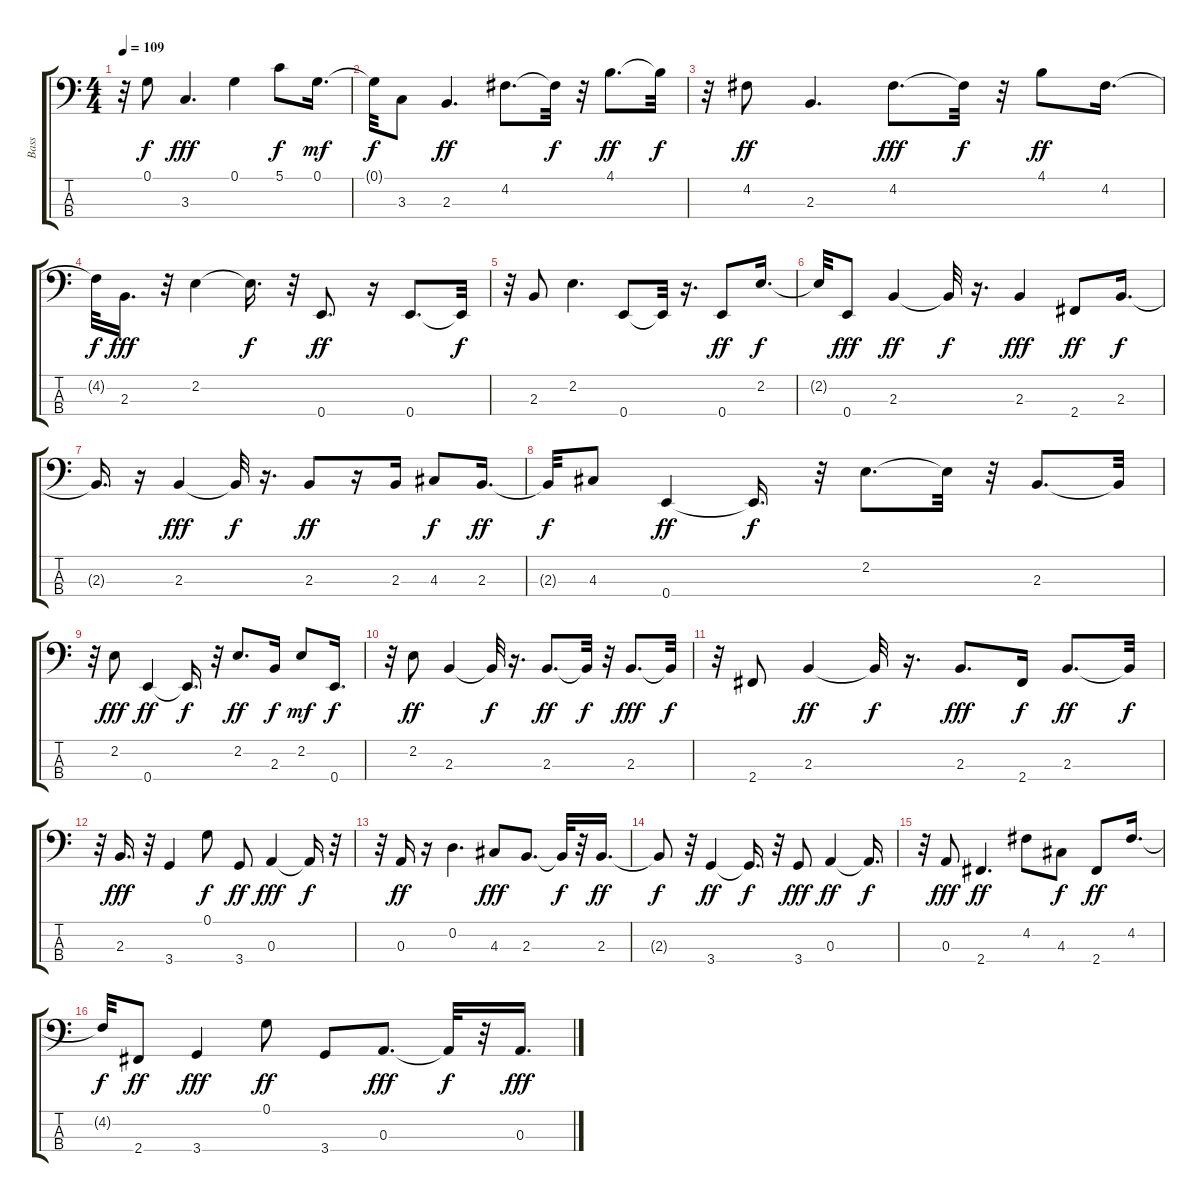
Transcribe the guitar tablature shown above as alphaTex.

\track ("Bass" "Bass") {instrument electricbassfinger}
\staff {score tabs}
\tuning (G2 D2 A1 E1) {hide}
\ts (4 4)
\tempo 109
\clef f4
\ks c
r.32{dy f} 0.1.8 3.3.4{d dy fff} 0.1.4 5.1.8{dy f} 0.1.16{d dy mf} |
0.1{t}.32{dy f} 3.3.8 2.3.4{d dy ff} 4.2.8{d} 4.2{t}.32{dy f} r.32 4.1.8{d dy ff} 4.1{t}.32{dy f} |
r.32 4.2.8{dy ff} 2.3.4{d} 4.2.8{d dy fff} 4.2{t}.32{dy f} r.32 4.1.8{dy ff} 4.2.16{d} |
4.2{t}.32{dy f} 2.3.16{d dy fff} r.32 2.2.4 2.2{t}.16{d dy f} r.32 0.4.8{d dy ff} r.16 0.4.8{d} 0.4{t}.32{dy f} |
r.32 2.3.8 2.2.4{d} 0.4.8 0.4{t}.32 r.16{d} 0.4.8{dy ff} 2.2.16{d dy f} |
2.2{t}.32 0.4.8{dy fff} 2.3.4{dy ff} 2.3{t}.32{dy f} r.16{d} 2.3.4{dy fff} 2.4.8{dy ff} 2.3.16{d dy f} |
2.3{t}.16{d} r.16 2.3.4{dy fff} 2.3{t}.32{dy f} r.16{d} 2.3.8{dy ff} r.16 2.3.16 4.3.8{dy f} 2.3.16{d dy ff} |
2.3{t}.32{dy f} 4.3.8 0.4.4{dy ff} 0.4{t}.16{d dy f} r.32 2.2.8{d} 2.2{t}.32 r.32 2.3.8{d} 2.3{t}.32 |
r.32 2.2.8{dy fff} 0.4.4{dy ff} 0.4{t}.16{d dy f} r.32 2.2.8{d dy ff} 2.3.16{dy f} 2.2.8{dy mf} 0.4.16{d dy f} |
r.32 2.2.8{dy ff} 2.3.4 2.3{t}.32{dy f} r.16{d} 2.3.8{d dy ff} 2.3{t}.32{dy f} r.32 2.3.8{d dy fff} 2.3{t}.32{dy f} |
r.32 2.4.8 2.3.4{dy ff} 2.3{t}.32{dy f} r.16{d} 2.3.8{d dy fff} 2.4.16{dy f} 2.3.8{d dy ff} 2.3{t}.32{dy f} |
r.32 2.3.16{d dy fff} r.32 3.4.4 0.1.8{dy f} 3.4.8{dy ff} 0.3.4{dy fff} 0.3{t}.16{dy f} r.32 |
r.32 0.3.16{dy ff} r.16 0.2.4{d} 4.3.8{dy fff} 2.3.8{d} 2.3{t}.32{dy f} r.32 2.3.16{d dy ff} |
2.3{t}.8{dy f} r.32 3.4.4{dy ff} 3.4{t}.16{d dy f} r.32 3.4.8{dy fff} 0.3.4{dy ff} 0.3{t}.16{d dy f} |
r.32 0.3.8{dy fff} 2.4.4{d dy ff} 4.2.8 4.3.8{dy f} 2.4.8{dy ff} 4.2.16{d} |
4.2{t}.32{dy f} 2.4.8{dy ff} 3.4.4{dy fff} 0.1.8{dy ff} 3.4.8 0.3.8{d dy fff} 0.3{t}.32{dy f} r.32 0.3.16{d dy fff}
